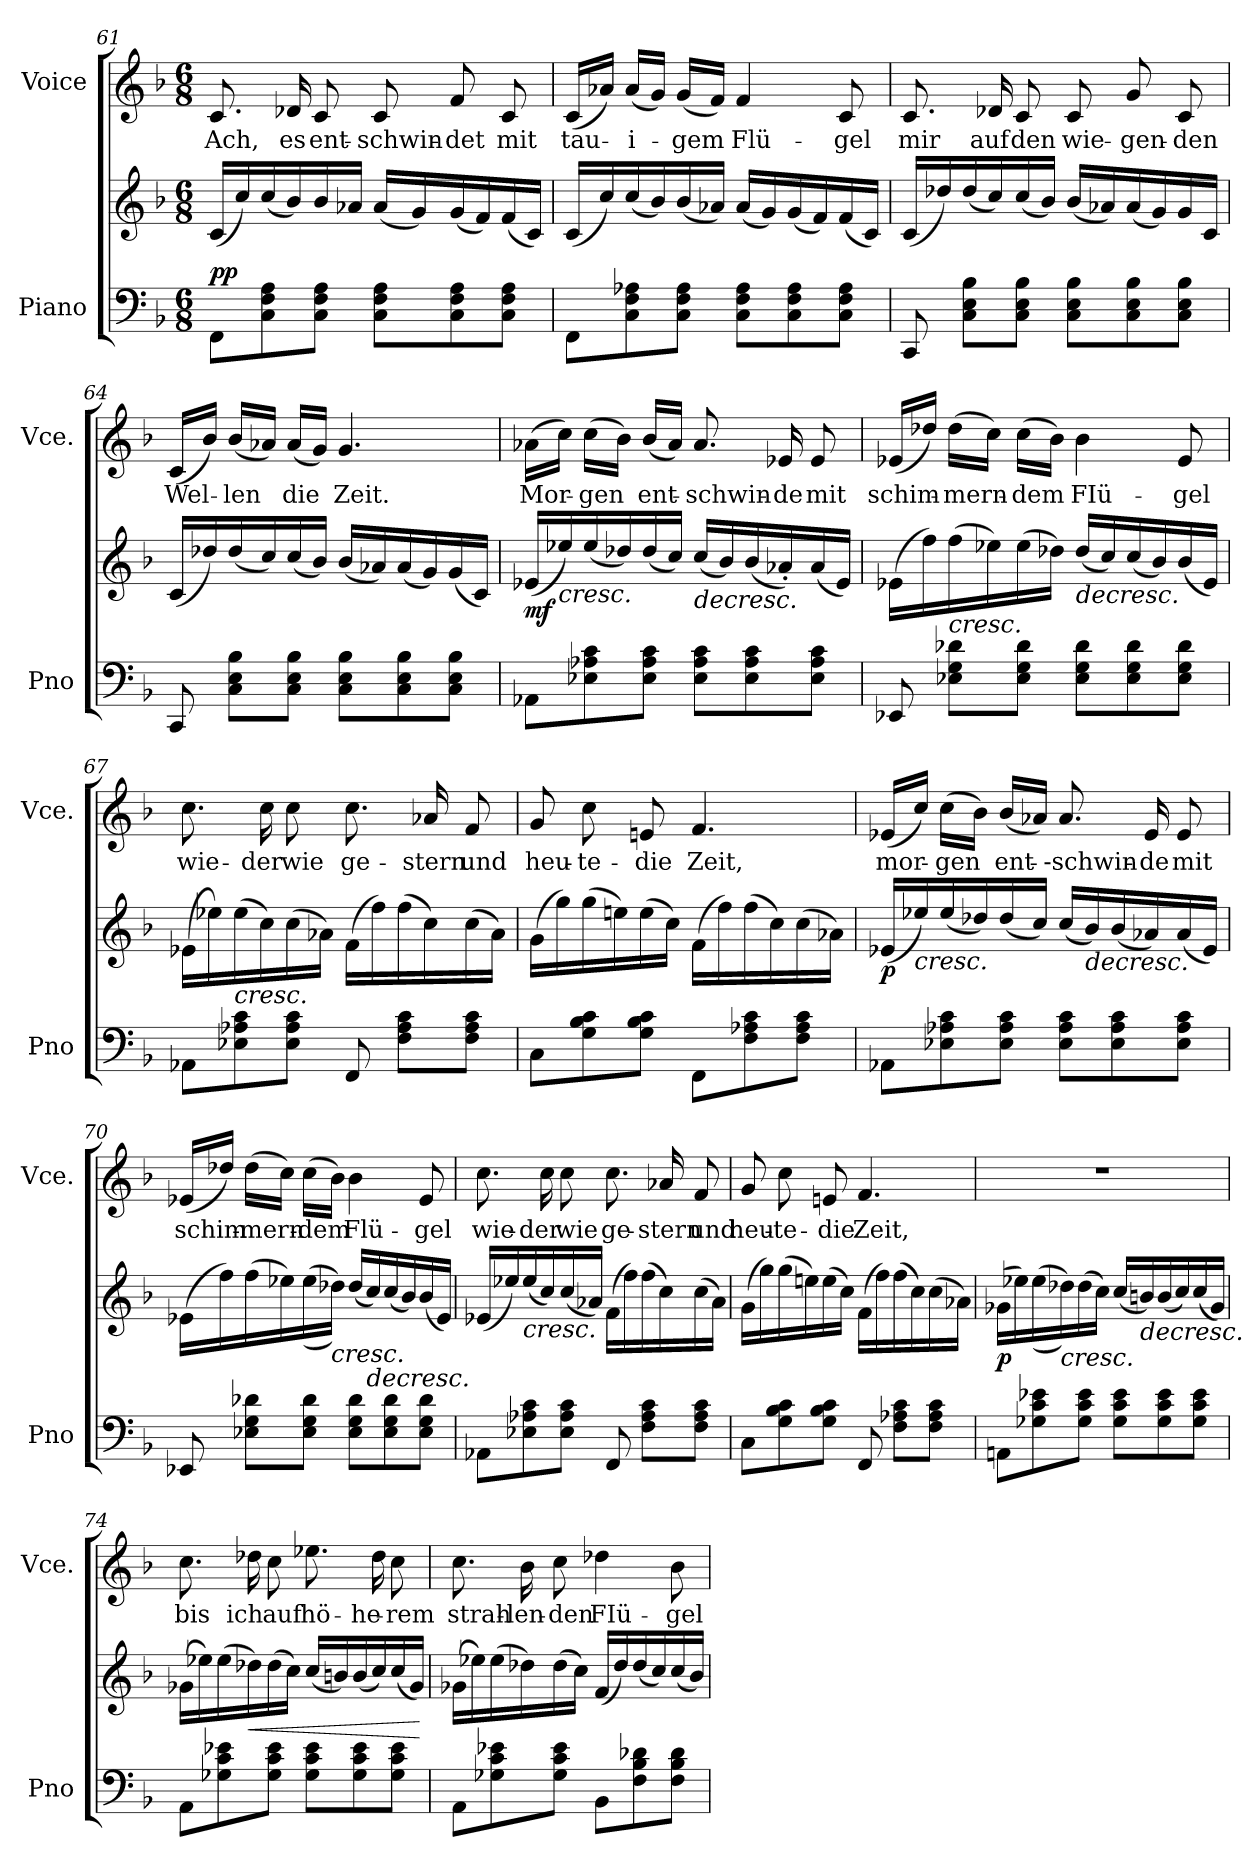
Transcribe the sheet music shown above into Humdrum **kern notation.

**kern	**kern	**dynam	**kern	**text
*part2	*part2	*part2	*part1	*part1
*staff3	*staff2	*staff2/3	*staff1	*staff1
*I"Piano	*	*	*I"Voice	*
*I'Pno	*	*	*I'Vce.	*
*clefF4	*clefG2	*	*clefG2	*
*k[b-]	*k[b-]	*	*k[b-]	*
*M6/8	*M6/8	*	*M6/8	*
=61	=61	=61	=61	=61
!	!	!LO:DY:a=2	!	!LO:LY:b
8FF\L	(<16c/LL	pp	8.c/	Ach,
.	16cc/)	.	.	.
8C\ 8F\ 8A\	(<16cc/	.	.	.
!	!	!	!	!LO:LY:b
.	16b-/)	.	16d-X/	es
!	!	!	!	!LO:LY:b
8C\ 8F\ 8A\J	16b-/	.	8c/	ent-
.	16a-X/JJ	.	.	.
!	!	!	!	!LO:LY:b
8C\ 8F\ 8A\L	(<16a-/LL	.	8c/	-schwin-
.	16g/)	.	.	.
!	!	!	!	!LO:LY:b
8C\ 8F\ 8A\	(<16g/	.	8f/	-det
.	16f/)	.	.	.
!	!	!	!	!LO:LY:b
8C\ 8F\ 8A\J	(<16f/	.	8c/	mit
.	16c/JJ)	.	.	.
=62	=62	=62	=62	=62
!	!	!	!	!LO:LY:b
8FF\L	(<16c/LL	.	(<16c/LL	tau-
.	16cc/)	.	16a-X/JJ)	.
!	!	!	!	!LO:LY:b
8C\ 8F\ 8A-X\	(<16cc/	.	(<16a-/LL	-i-
.	16b-/)	.	16g/JJ)	.
!	!	!	!	!LO:LY:b
8C\ 8F\ 8A-\J	(<16b-/	.	(<16g/LL	-gem
.	16a-X/JJ)	.	16f/JJ)	.
!	!	!	!	!LO:LY:b
8C\ 8F\ 8A-\L	(<16a-/LL	.	4f/	Flü-
.	16g/)	.	.	.
8C\ 8F\ 8A-\	(<16g/	.	.	.
.	16f/)	.	.	.
!	!	!	!	!LO:LY:b
8C\ 8F\ 8A-\J	(<16f/	.	8c/	-gel
.	16c/JJ)	.	.	.
!!LO:LB:g=z
=63	=63	=63	=63	=63
!	!	!	!	!LO:LY:b
8CC/	(<16c/LL	.	8.c/	mir
.	16dd-X/)	.	.	.
8C\ 8E\ 8B-\L	(<16dd-/	.	.	.
!	!	!	!	!LO:LY:b
.	16cc/)	.	16d-X/	auf
!	!	!	!	!LO:LY:b
8C\ 8E\ 8B-\J	(<16cc/	.	8c/	den
.	16b-/JJ)	.	.	.
!	!	!	!	!LO:LY:b
8C\ 8E\ 8B-\L	(<16b-/LL	.	8c/	wie-
.	16a-X/)	.	.	.
!	!	!	!	!LO:LY:b
8C\ 8E\ 8B-\	(<16a-/	.	8g/	-gen-
.	16g/)	.	.	.
!	!	!	!	!LO:LY:b
8C\ 8E\ 8B-\J	16g/	.	8c/	-den
.	16c/JJ	.	.	.
=64	=64	=64	=64	=64
!	!	!	!	!LO:LY:b
8CC/	(<16c/LL	.	(<16c/LL	Wel-
.	16dd-X/)	.	16b-/JJ)	.
!	!	!	!	!LO:LY:b
8C\ 8E\ 8B-\L	(<16dd-/	.	(<16b-/LL	-len
.	16cc/)	.	16a-X/JJ)	.
!	!	!	!	!LO:LY:b
8C\ 8E\ 8B-\J	(<16cc/	.	(<16a-/LL	die
.	16b-/JJ)	.	16g/JJ)	.
!	!	!	!	!LO:LY:b
8C\ 8E\ 8B-\L	(<16b-/LL	.	4.g/	Zeit.
.	16a-X/)	.	.	.
8C\ 8E\ 8B-\	(<16a-/	.	.	.
.	16g/)	.	.	.
8C\ 8E\ 8B-\J	(<16g/	.	.	.
.	16c/JJ)	.	.	.
=65	=65	=65	=65	=65
!	!	!LO:DY:b	!	!LO:LY:b
8AA-X\L	(<16e-X/LL	mf	(>16a-X\LL	Mor-
!	!	!LO:HP:b	!	!
.	16ee-X/)	<	16cc\JJ)	.
!	!	!	!	!LO:LY:b
8E-X\ 8A-X\ 8c\	(<16ee-/	.	(>16cc\LL	-gen
.	16dd-X/)	.	16b-\JJ)	.
!	!	!	!	!LO:LY:b
8E-\ 8A-\ 8c\J	(<16dd-/	.	(<16b-/LL	ent-
.	16cc/JJ)	.	16a-/JJ)	.
!	!	!LO:HP:b	!	!LO:LY:b
8E-\ 8A-\ 8c\L	(<16cc/LL	>	8.a-/	-schwin-
.	16b-/)	.	.	.
8E-\ 8A-\ 8c\	(<16b-/	.	.	.
!	!	!	!	!LO:LY:b
.	16a-X'/)	.	16e-X/	-de
!	!	!	!	!LO:LY:b
8E-\ 8A-\ 8c\J	(<16a-/	.	8e-/	mit
.	16e-/JJ)	.	.	.
.	.	[	.	.
!!LO:LB:g=z
=66	=66	=66	=66	=66
!	!	!	!	!LO:LY:b
8EE-X/	(>16e-X\LL	.	(<16e-X/LL	schim-
.	16ff\)	.	16dd-X/JJ)	.
!	!	!LO:HP:b	!	!LO:LY:b
8E-X\ 8G\ 8d-X\L	(>16ff\	<	(>16dd-\LL	-mern-
.	16ee-X\)	.	16cc\JJ)	.
!	!	!	!	!LO:LY:b
8E-\ 8G\ 8d-\J	(>16ee-\	.	(>16cc\LL	-dem
.	16dd-X\JJ)	.	16b-\JJ)	.
!	!	!LO:HP:n=1:b	!	!LO:LY:b
8E-\ 8G\ 8d-\L	(<16dd-/LL	] >	4b-\	FIü-
.	16cc/)	.	.	.
8E-\ 8G\ 8d-\	(<16cc/	.	.	.
.	16b-/)	.	.	.
!	!	!	!	!LO:LY:b
8E-\ 8G\ 8d-\J	(<16b-/	.	8e-/	-gel
.	16e-/JJ)	.	.	.
.	.	[	.	.
=67	=67	=67	=67	=67
!	!	!	!	!LO:LY:b
8AA-X\L	(>16e-X\LL	.	8.cc\	wie-
.	16ee-X\)	.	.	.
!	!LO:TX:b:i:t=cresc.	!	!	!
8E-X\ 8A-X\ 8c\	(>16ee-\	.	.	.
!	!	!	!	!LO:LY:b
.	16cc\)	.	16cc\	-der
!	!	!	!	!LO:LY:b
8E-\ 8A-\ 8c\J	(>16cc\	.	8cc\	wie
.	16a-X\JJ)	.	.	.
!	!	!	!	!LO:LY:b
8FF/	(>16f\LL	.	8.cc\	ge-
.	16ff\)	.	.	.
8F\ 8A-\ 8c\L	(>16ff\	.	.	.
!	!	!	!	!LO:LY:b
.	16cc\)	.	16a-X/	-stern
!	!	!	!	!LO:LY:b
8F\ 8A-\ 8c\J	(>16cc\	.	8f/	und
.	16a-\JJ)	.	.	.
=68	=68	=68	=68	=68
!	!	!	!	!LO:LY:b
8C\L	(>16g\LL	.	8g/	heu-
.	16gg\)	.	.	.
!	!	!	!	!LO:LY:b
8G\ 8B-\ 8c\	(>16gg\	.	8cc\	-te-
.	16een\)	.	.	.
!	!	!	!	!LO:LY:b
8G\ 8B-\ 8c\J	(>16ee\	.	8en/	-die
.	16cc\JJ)	.	.	.
!	!	!	!	!LO:LY:b
8FF\L	(>16f\LL	.	4.f/	Zeit,
.	16ff\)	.	.	.
8F\ 8A-X\ 8c\	(>16ff\	.	.	.
.	16cc\)	.	.	.
8F\ 8A-\ 8c\J	(>16cc\	.	.	.
.	16a-X\JJ)	.	.	.
!!LO:LB:g=z
=69	=69	=69	=69	=69
!	!	!LO:DY:b	!	!LO:LY:b
8AA-X\L	(<16e-X/LL	p	(<16e-X/LL	mor-
!	!	!LO:HP:b	!	!
.	16ee-X/)	<	16cc/JJ)	.
!	!	!	!	!LO:LY:b
8E-X\ 8A-X\ 8c\	(<16ee-/	.	(>16cc\LL	-gen
.	16dd-X/)	.	16b-\JJ)	.
!	!	!	!	!LO:LY:b
8E-\ 8A-\ 8c\J	(<16dd-/	.	(<16b-/LL	ent-
.	16cc/JJ)	]	16a-X/JJ)	.
!	!	!	!	!LO:LY:b
8E-\ 8A-\ 8c\L	(<16cc/LL	.	8.a-/	--schwin-
!	!	!LO:HP:b	!	!
.	16b-/)	>	.	.
8E-\ 8A-\ 8c\	(<16b-/	.	.	.
!	!	!	!	!LO:LY:b
.	16a-X/)	.	16e-/	-de
!	!	!	!	!LO:LY:b
8E-\ 8A-\ 8c\J	(<16a-/	.	8e-/	mit
.	16e-/JJ)	.	.	.
.	.	[	.	.
=70	=70	=70	=70	=70
!	!	!	!	!LO:LY:b
8EE-X/	(>16e-X\LL	.	(<16e-X/LL	schim-
.	16ff\)	.	16dd-X/JJ)	.
!	!	!	!	!LO:LY:b
8E-X\ 8G\ 8d-X\L	(>16ff\	.	(>16dd-\LL	-mern-
.	16ee-X\)	.	16cc\JJ)	.
!	!	!	!	!LO:LY:b
8E-\ 8G\ 8d-\J	(>(>16ee-\	.	(>16cc\LL	-dem
!	!	!LO:HP:b	!	!
.	16dd-X\JJ))	<	16b-\JJ)	.
!	!	!	!	!LO:LY:b
8E-\ 8G\ 8d-\L	(<16dd-/LL	]	4b-\	Flü-
!	!	!LO:HP:b	!	!
.	16cc/)	>	.	.
8E-\ 8G\ 8d-\	(<16cc/	.	.	.
.	16b-/)	.	.	.
!	!	!	!	!LO:LY:b
8E-\ 8G\ 8d-\J	(<16b-/	.	8e-/	-gel
.	16e-/JJ)	.	.	.
.	.	[	.	.
=71	=71	=71	=71	=71
!	!	!	!	!LO:LY:b
8AA-X\L	(<16e-X/LL	.	8.cc\	wie-
.	16ee-X/)	.	.	.
!	!LO:TX:b:i:t=cresc.	!	!	!
8E-X\ 8A-X\ 8c\	(<16ee-/	.	.	.
!	!	!	!	!LO:LY:b
.	16cc/)	.	16cc\	-der
!	!	!	!	!LO:LY:b
8E-\ 8A-\ 8c\J	(<16cc/	.	8cc\	wie
.	16a-X/JJ)	.	.	.
!	!	!	!	!LO:LY:b
8FF/	(>16f\LL	.	8.cc\	ge-
.	16ff\)	.	.	.
8F\ 8A-\ 8c\L	(>16ff\	.	.	.
!	!	!	!	!LO:LY:b
.	16cc\)	.	16a-X/	-stern
!	!	!	!	!LO:LY:b
8F\ 8A-\ 8c\J	(>16cc\	.	8f/	und
.	16a-\JJ)	.	.	.
!!LO:PB:g=z
=72	=72	=72	=72	=72
!	!	!	!	!LO:LY:b
8C\L	(>16g\LL	.	8g/	heu-
.	16gg\)	.	.	.
!	!	!	!	!LO:LY:b
8G\ 8B-\ 8c\	(>16gg\	.	8cc\	-te-
.	16een\)	.	.	.
!	!	!	!	!LO:LY:b
8G\ 8B-\ 8c\J	(>16ee\	.	8en/	-die
.	16cc\JJ)	.	.	.
!	!	!	!	!LO:LY:b
8FF/	(>16f\LL	.	4.f/	Zeit,
.	16ff\)	.	.	.
8F\ 8A-X\ 8c\L	(>16ff\	.	.	.
.	16cc\)	.	.	.
8F\ 8A-\ 8c\J	(>16cc\	.	.	.
.	16a-X\JJ)	.	.	.
=73	=73	=73	=73	=73
!	!	!LO:DY:a=2	!	!
8AAn\L	(>16g-X\LL	p	2.r	.
.	16ee-X\)	.	.	.
8G-X\ 8c\ 8e-X\	(>(>16ee-\	.	.	.
!	!	!LO:HP:b	!	!
.	16dd-X\))	<	.	.
8G-\ 8c\ 8e-\J	(>16dd-\	.	.	.
.	16cc\JJ)	.	.	.
8G-\ 8c\ 8e-\L	(<16cc/LL	]	.	.
!	!	!LO:HP:b	!	!
.	16bn/)	>	.	.
8G-\ 8c\ 8e-\	(<16b/	.	.	.
.	16cc/)	.	.	.
8G-\ 8c\ 8e-\J	(<16cc/	.	.	.
.	16g-/JJ)	.	.	.
.	.	[	.	.
=74	=74	=74	=74	=74
!	!	!	!	!LO:LY:b
8AA\L	(>16g-X\LL	.	8.cc\	bis
.	16ee-X\)	.	.	.
8G-X\ 8c\ 8e-X\	(>16ee-\	.	.	.
!	!	!LO:HP:b	!	!LO:LY:b
.	16dd-X\)	<	16dd-X\	ich
!	!	!	!	!LO:LY:b
8G-\ 8c\ 8e-\J	(>16dd-\	.	8cc\	auf
.	16cc\JJ)	.	.	.
!	!	!	!	!LO:LY:b
8G-\ 8c\ 8e-\L	(<16cc/LL	]	8.ee-X\	hö-
.	16bn/)	.	.	.
8G-\ 8c\ 8e-\	(<16b/	.	.	.
!	!	!	!	!LO:LY:b
.	16cc/)	.	16dd-\	-he-
!	!	!	!	!LO:LY:b
8G-\ 8c\ 8e-\J	(<16cc/	.	8cc\	-rem
.	16g-/JJ)	.	.	.
.	.	[	.	.
!!LO:LB:g=z
=75	=75	=75	=75	=75
!	!	!	!	!LO:LY:b
8AA\L	(>16g-X\LL	.	8.cc\	strah-
.	16ee-X\)	.	.	.
8G-X\ 8c\ 8e-X\	(>16ee-\	.	.	.
!	!	!	!	!LO:LY:b
.	16dd-X\)	.	16b-\	-len-
!	!	!	!	!LO:LY:b
8G-\ 8c\ 8e-\J	(>16dd-\	.	8cc\	-den
.	16cc\JJ)	.	.	.
!	!	!	!	!LO:LY:b
8BB-\L	(<16f/LL	.	4dd-X\	FIü-
.	16dd-/)	.	.	.
8F\ 8B-\ 8d-X\	(<16dd-/	.	.	.
.	16cc/)	.	.	.
!	!	!	!	!LO:LY:b
8F\ 8B-\ 8d-\J	(<16cc/	.	8b-\	-gel
.	16b-/JJ)	.	.	.
=	=	=	=	=
*-	*-	*-	*-	*-
